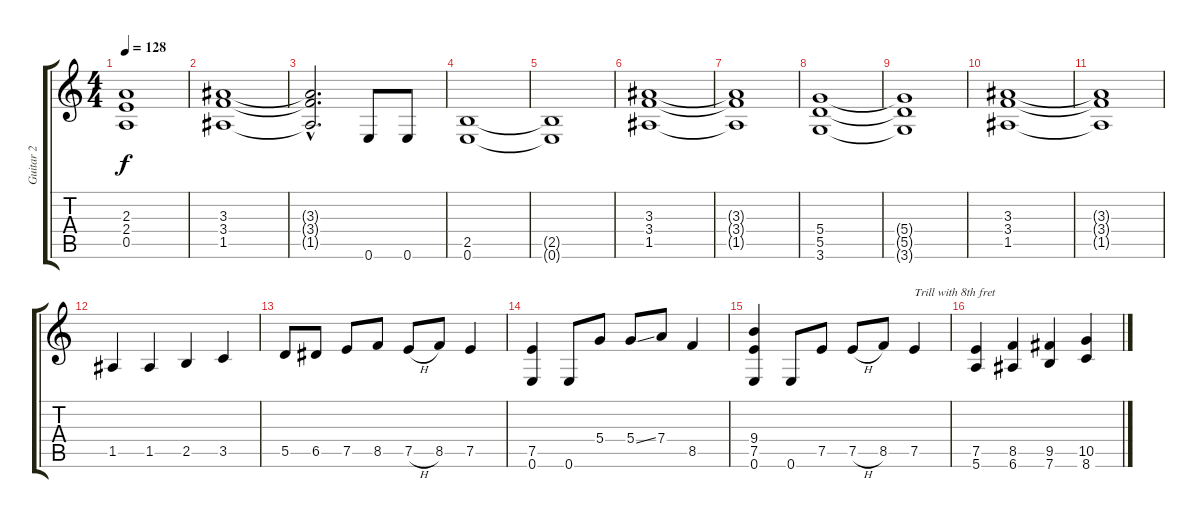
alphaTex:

\track ("Guitar 2" "Guitar 2") {instrument distortionguitar}
\staff {score tabs}
\tuning (E4 B3 G3 D3 A2 E2) {hide}
\ts (4 4)
\tempo 128
\clef g2
\ks c
(2.3{t} 2.4{t} 0.5{t}).1{dy f} |
(3.3 3.4 1.5).1 |
(3.3{hac t} 3.4{hac t} 1.5{hac t}).2{d} 0.6.8 0.6.8 |
(2.5 0.6).1 |
(2.5{t} 0.6{t}).1 |
(3.3 3.4 1.5).1 |
(3.3{t} 3.4{t} 1.5{t}).1 |
(5.4 5.5 3.6).1 |
(5.4{t} 5.5{t} 3.6{t}).1 |
(3.3 3.4 1.5).1 |
(3.3{t} 3.4{t} 1.5{t}).1 |
1.5.4 1.5.4 2.5.4 3.5.4 |
5.5.8 6.5.8 7.5.8 8.5.8 7.5{h}.8 8.5.8 7.5.4 |
(7.5 0.6).4 0.6.8 5.4.8 5.4{ss}.8 7.4.8 8.5.4 |
(9.4 7.5 0.6).4 0.6.8 7.5.8 7.5{h}.8 8.5.8 7.5.4{txt "Trill with 8th fret"} |
(7.5 5.6).4 (8.5 6.6).4 (9.5 7.6).4 (10.5 8.6).4
